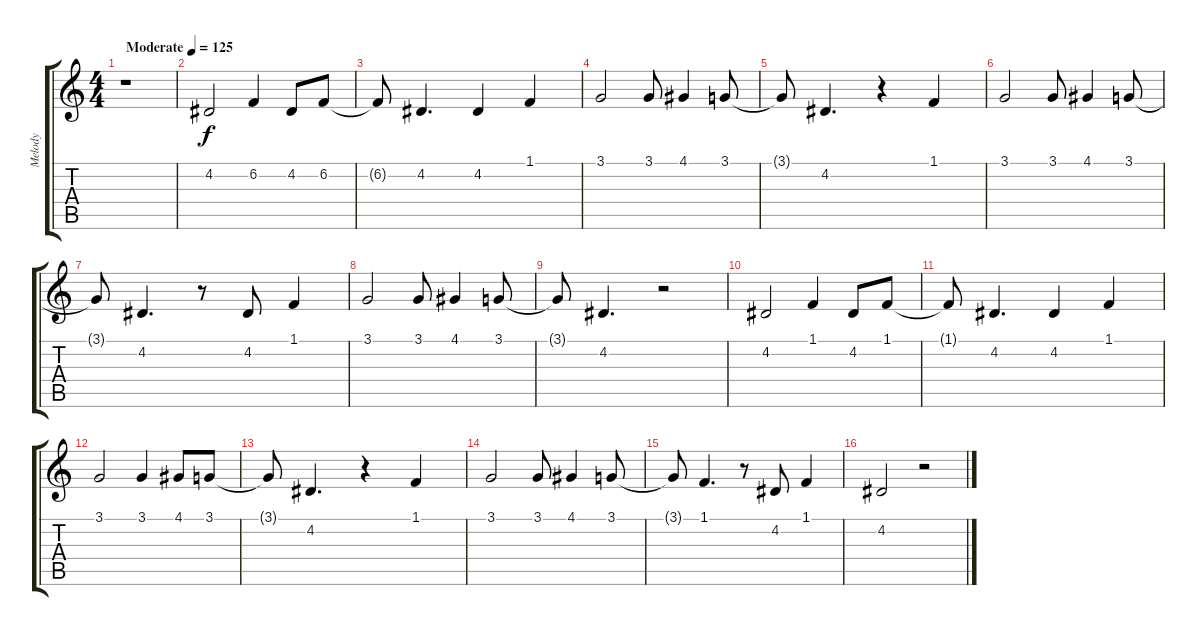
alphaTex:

\track ("Melody" "Melody") {instrument vibraphone}
\staff {score tabs}
\tuning (E4 B3 G3 D3 A2 E2) {hide}
\ts (4 4)
\tempo (125 "Moderate")
\clef g2
\ks c
r.1{dy f instrument vibraphone} |
4.2.2 6.2.4 4.2.8 6.2.8 |
6.2{t}.8 4.2.4{d} 4.2.4 1.1.4 |
3.1.2 3.1.8 4.1.4 3.1.8 |
3.1{t}.8 4.2.4{d} r.4 1.1.4 |
3.1.2 3.1.8 4.1.4 3.1.8 |
3.1{t}.8 4.2.4{d} r.8 4.2.8 1.1.4 |
3.1.2 3.1.8 4.1.4 3.1.8 |
3.1{t}.8 4.2.4{d} r.2 |
4.2.2 1.1.4 4.2.8 1.1.8 |
1.1{t}.8 4.2.4{d} 4.2.4 1.1.4 |
3.1.2 3.1.4 4.1.8 3.1.8 |
3.1{t}.8 4.2.4{d} r.4 1.1.4 |
3.1.2 3.1.8 4.1.4 3.1.8 |
3.1{t}.8 1.1.4{d} r.8 4.2.8 1.1.4 |
4.2.2 r.2
